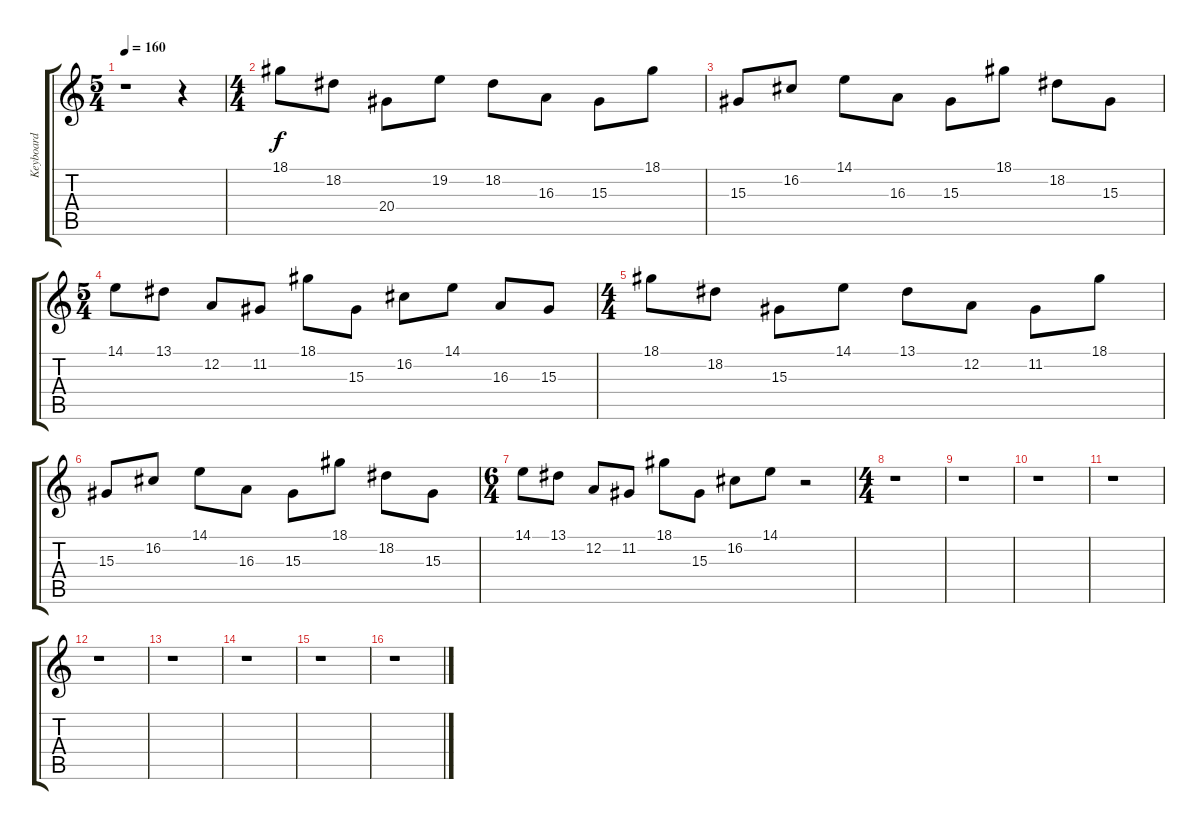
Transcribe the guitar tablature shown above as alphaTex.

\track ("Keyboard" "Keyboard") {instrument lead2sawtooth}
\staff {score tabs}
\tuning (D4 A3 F3 C3 G2 D2) {hide}
\ts (5 4)
\tempo 160
\clef g2
\ks c
r.1{dy f} r.4 |
\ts (4 4)
18.1.8{volume 11 instrument acousticgrandpiano} 18.2.8 20.4.8 19.2.8 18.2.8 16.3.8 15.3.8 18.1.8 |
15.3.8{volume 11 instrument acousticgrandpiano} 16.2.8 14.1.8 16.3.8 15.3.8 18.1.8 18.2.8 15.3.8 |
\ts (5 4)
14.1.8{volume 11 instrument acousticgrandpiano} 13.1.8 12.2.8 11.2.8 18.1.8 15.3.8 16.2.8 14.1.8 16.3.8 15.3.8 |
\ts (4 4)
18.1.8{volume 11 instrument acousticgrandpiano} 18.2.8 15.3.8 14.1.8 13.1.8 12.2.8 11.2.8 18.1.8 |
15.3.8{volume 11 instrument acousticgrandpiano} 16.2.8 14.1.8 16.3.8 15.3.8 18.1.8 18.2.8 15.3.8 |
\ts (6 4)
14.1.8{volume 11 instrument acousticgrandpiano} 13.1.8 12.2.8 11.2.8 18.1.8 15.3.8 16.2.8 14.1.8 r.2 |
\ts (4 4)
r.1{volume 11 instrument lead2sawtooth} |
r.1 |
r.1 |
r.1 |
r.1 |
r.1 |
r.1 |
r.1 |
r.1
